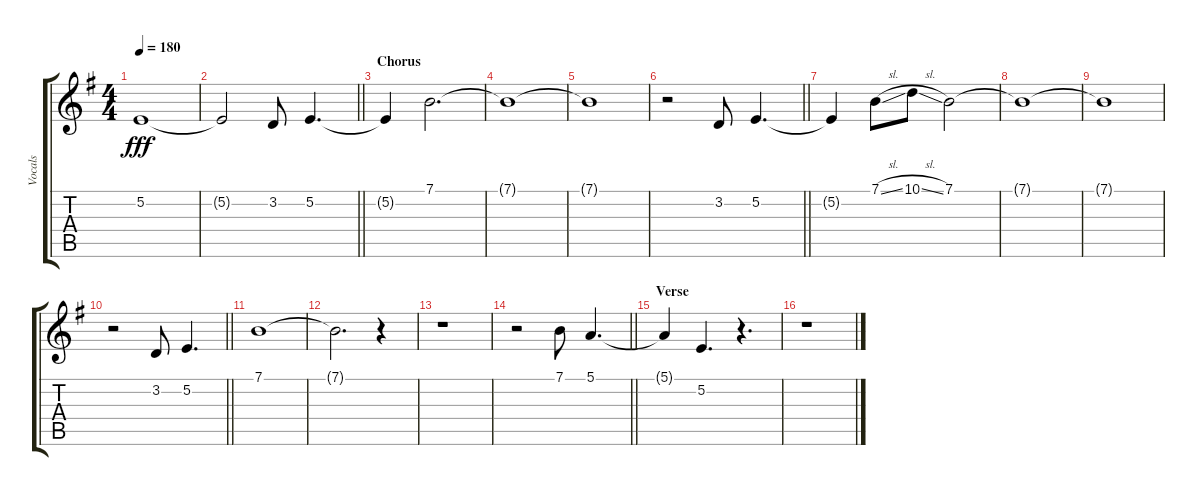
\track ("Vocals" "Vocals") {instrument oboe}
\staff {score tabs}
\tuning (E4 B3 G3 D3 A2 E2) {hide}
\ts (4 4)
\tempo 180
\clef g2
\ks eminor
5.2{t}.1{dy fff} |
\barLineRight lightlight
5.2{t}.2 3.2.8 5.2.4{d} |
\section ("" "Chorus")
5.2{t}.4 7.1.2{d} |
7.1{t}.1 |
7.1{t}.1 |
\barLineRight lightlight
r.2 3.2.8 5.2.4{d} |
5.2{t}.4 7.1{sl}.8 10.1{sl}.8 7.1.2 |
7.1{t}.1 |
7.1{t}.1 |
\barLineRight lightlight
r.2 3.2.8 5.2.4{d} |
7.1.1 |
7.1{t}.2{d} r.4 |
r.1 |
\barLineRight lightlight
r.2 7.1.8 5.1.4{d} |
\section ("" "Verse")
5.1{t}.4 5.2.4{d} r.4{d} |
r.1
